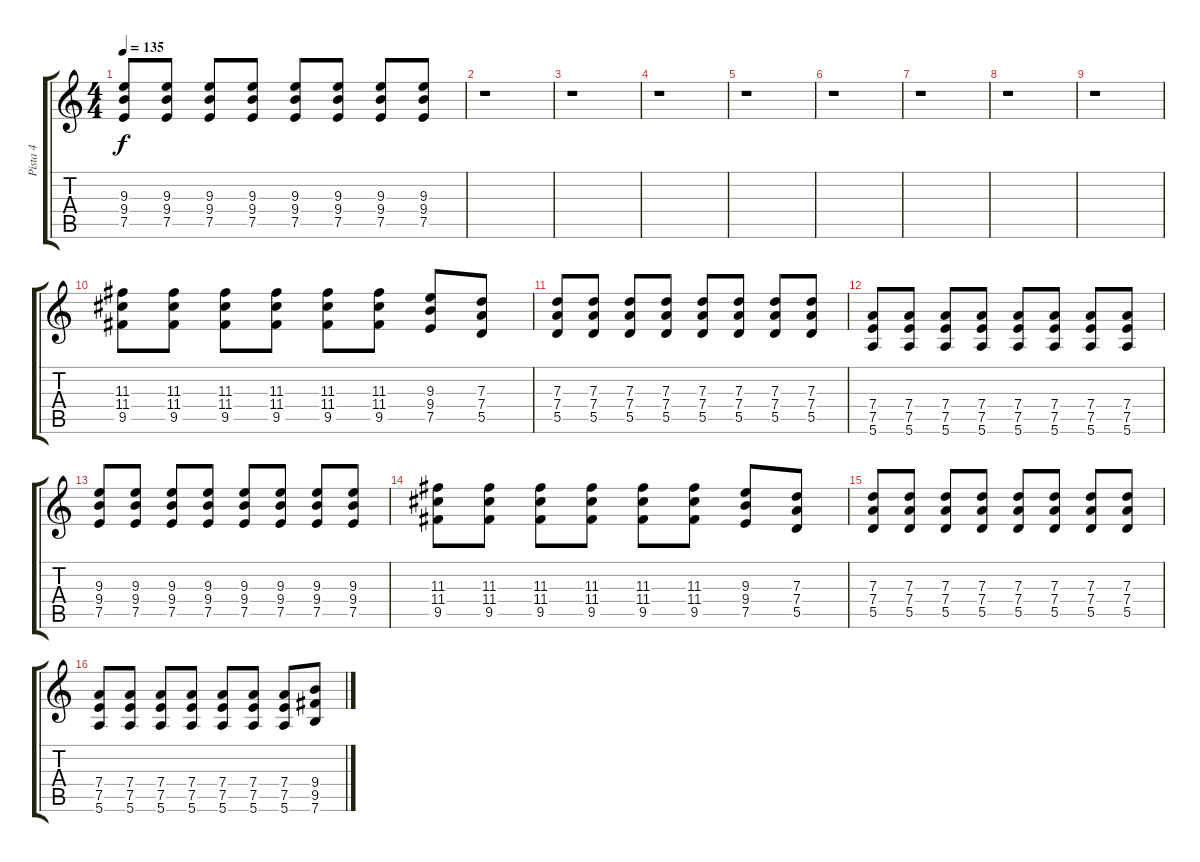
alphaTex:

\track ("Pista 4" "Pista 4") {instrument overdrivenguitar}
\staff {score tabs}
\tuning (E4 B3 G3 D3 A2 E2) {hide}
\ts (4 4)
\tempo 135
\clef g2
\ks c
(9.3 9.4 7.5).8{dy f} (9.3 9.4 7.5).8 (9.3 9.4 7.5).8 (9.3 9.4 7.5).8 (9.3 9.4 7.5).8 (9.3 9.4 7.5).8 (9.3 9.4 7.5).8 (9.3 9.4 7.5).8 |
r.1 |
r.1 |
r.1 |
r.1 |
r.1 |
r.1 |
r.1 |
r.1 |
(11.3 11.4 9.5).8 (11.3 11.4 9.5).8 (11.3 11.4 9.5).8 (11.3 11.4 9.5).8 (11.3 11.4 9.5).8 (11.3 11.4 9.5).8 (9.3 9.4 7.5).8 (7.3 7.4 5.5).8 |
(7.3 7.4 5.5).8 (7.3 7.4 5.5).8 (7.3 7.4 5.5).8 (7.3 7.4 5.5).8 (7.3 7.4 5.5).8 (7.3 7.4 5.5).8 (7.3 7.4 5.5).8 (7.3 7.4 5.5).8 |
(7.4 7.5 5.6).8 (7.4 7.5 5.6).8 (7.4 7.5 5.6).8 (7.4 7.5 5.6).8 (7.4 7.5 5.6).8 (7.4 7.5 5.6).8 (7.4 7.5 5.6).8 (7.4 7.5 5.6).8 |
(9.3 9.4 7.5).8 (9.3 9.4 7.5).8 (9.3 9.4 7.5).8 (9.3 9.4 7.5).8 (9.3 9.4 7.5).8 (9.3 9.4 7.5).8 (9.3 9.4 7.5).8 (9.3 9.4 7.5).8 |
(11.3 11.4 9.5).8 (11.3 11.4 9.5).8 (11.3 11.4 9.5).8 (11.3 11.4 9.5).8 (11.3 11.4 9.5).8 (11.3 11.4 9.5).8 (9.3 9.4 7.5).8 (7.3 7.4 5.5).8 |
(7.3 7.4 5.5).8 (7.3 7.4 5.5).8 (7.3 7.4 5.5).8 (7.3 7.4 5.5).8 (7.3 7.4 5.5).8 (7.3 7.4 5.5).8 (7.3 7.4 5.5).8 (7.3 7.4 5.5).8 |
(7.4 7.5 5.6).8 (7.4 7.5 5.6).8 (7.4 7.5 5.6).8 (7.4 7.5 5.6).8 (7.4 7.5 5.6).8 (7.4 7.5 5.6).8 (7.4 7.5 5.6).8 (9.4 9.5 7.6).8
